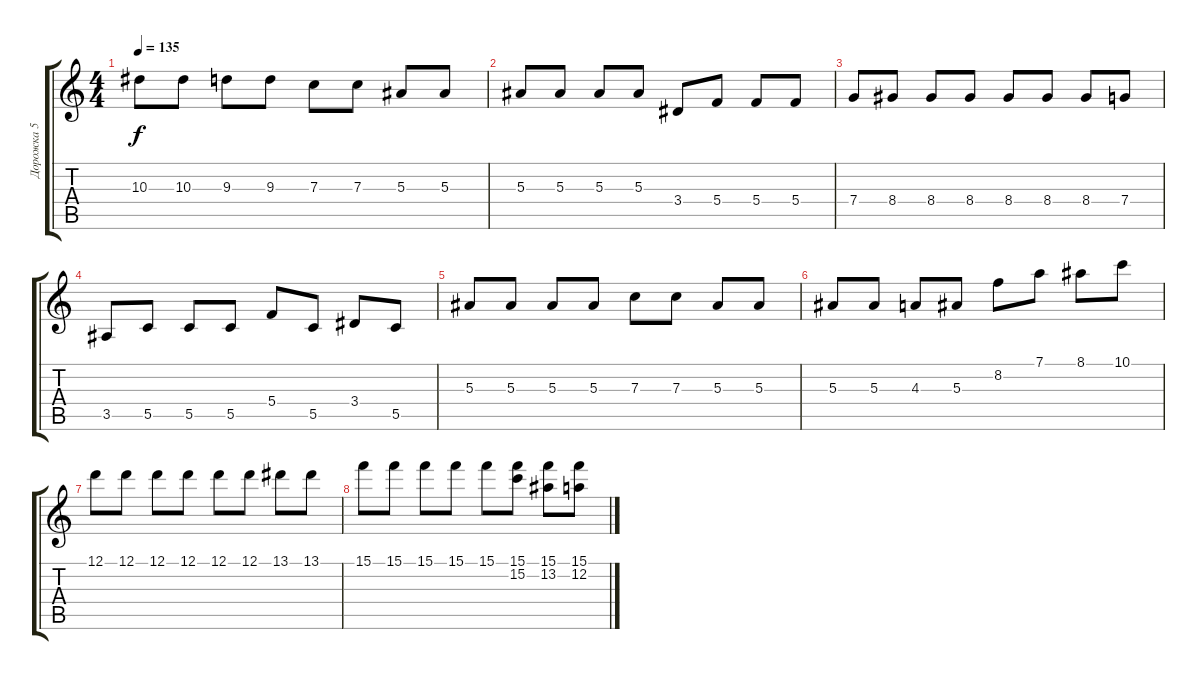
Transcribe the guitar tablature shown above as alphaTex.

\track ("Дорожка 5" "Дорожка 5") {instrument distortionguitar}
\staff {score tabs}
\tuning (D4 A3 F3 C3 G2 C2) {hide}
\ts (4 4)
\tempo 135
\clef g2
\ks c
10.3.8{dy f volume 16 instrument overdrivenguitar} 10.3.8 9.3.8 9.3.8 7.3.8 7.3.8 5.3.8 5.3.8 |
5.3.8 5.3.8 5.3.8 5.3.8 3.4.8 5.4.8 5.4.8 5.4.8 |
7.4.8 8.4.8 8.4.8 8.4.8 8.4.8 8.4.8 8.4.8 7.4.8 |
3.5.8 5.5.8 5.5.8 5.5.8 5.4.8 5.5.8 3.4.8 5.5.8 |
5.3.8{instrument overdrivenguitar} 5.3.8 5.3.8 5.3.8 7.3.8 7.3.8 5.3.8 5.3.8 |
5.3.8 5.3.8 4.3.8 5.3.8 8.2.8 7.1.8 8.1.8 10.1.8 |
12.1.8 12.1.8 12.1.8 12.1.8 12.1.8 12.1.8 13.1.8 13.1.8 |
15.1.8 15.1.8 15.1.8 15.1.8 15.1.8 (15.1 15.2).8 (15.1 13.2).8 (15.1 12.2).8
